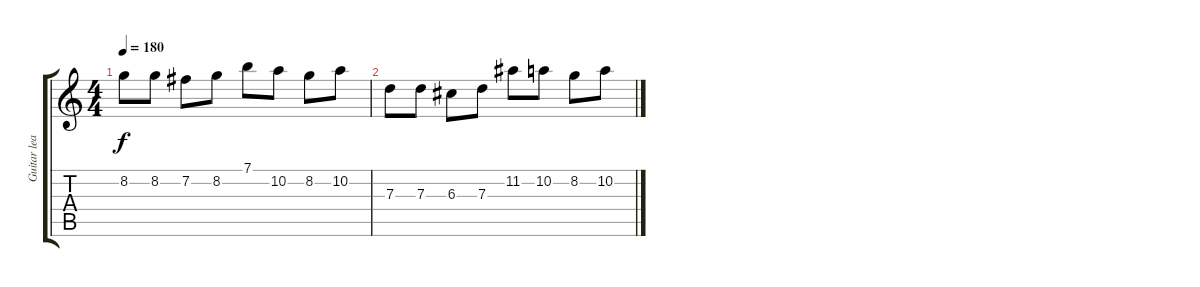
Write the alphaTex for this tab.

\track ("Guitar lead" "Guitar lea") {instrument distortionguitar}
\staff {score tabs}
\tuning (E4 B3 G3 D3 A2 E2) {hide}
\ts (4 4)
\tempo 180
\clef g2
\ks c
8.2.8{dy f} 8.2.8 7.2.8 8.2.8 7.1.8 10.2.8 8.2.8 10.2.8 |
7.3.8 7.3.8 6.3.8 7.3.8 11.2.8 10.2.8 8.2.8 10.2.8
